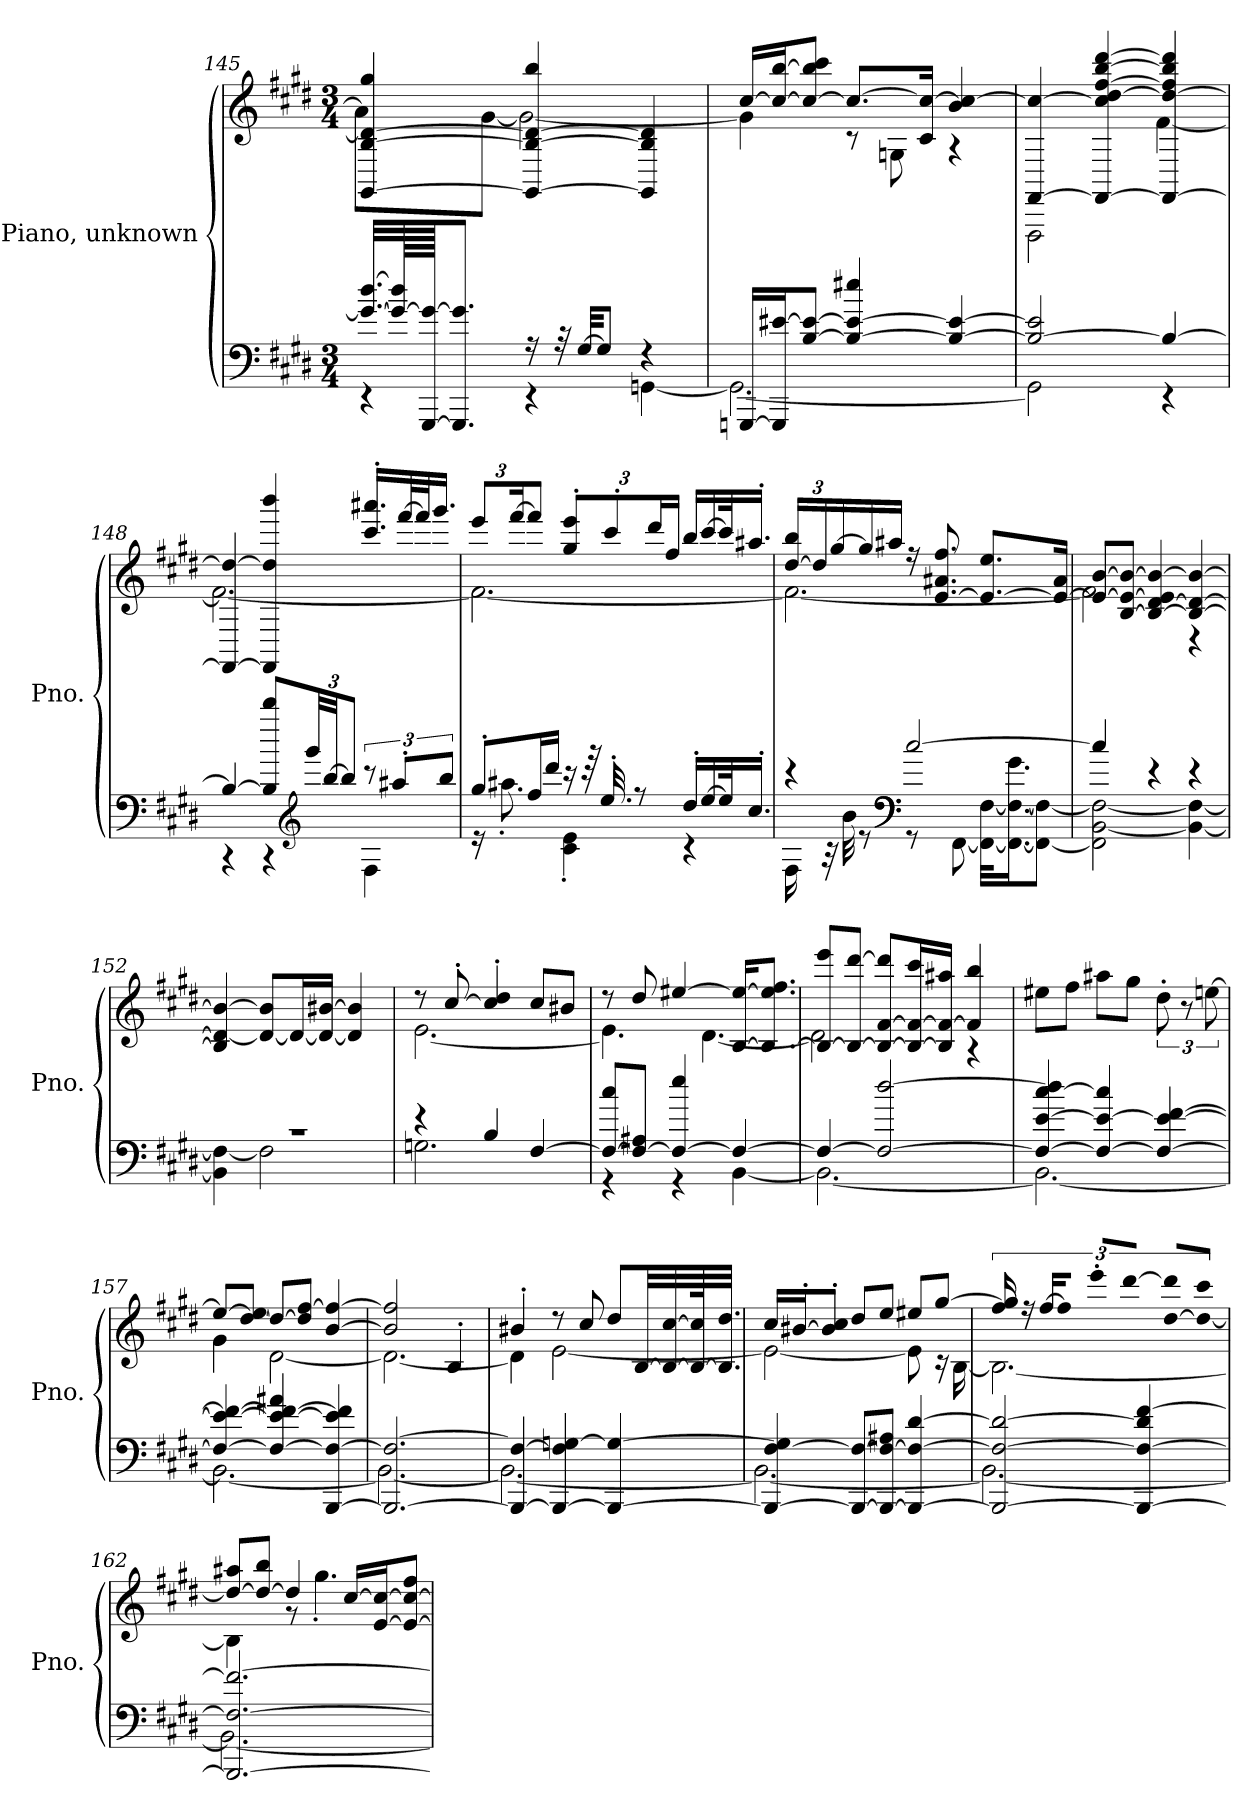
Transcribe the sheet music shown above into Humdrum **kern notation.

**kern	**kern
*part1	*part1
*staff2	*staff1
*I"Piano, unknown	*
*I'Pno.	*
*clefF4	*clefG2
*k[f#c#g#d#]	*k[f#c#g#d#]
*M3/4	*M3/4
=145	=145
*^	*^
32.g/_ [32.dd#/LLL	4r	[4GG#/ [4B/ 4d#/_ 4gg#/	8a#\L]
128g/_ 128dd#/]LL	.	.	.
[128GGG#/ 128g/_JJJJ	.	.	.
8.GGG#/] 8.g/]J	.	.	.
.	.	.	[8g#\J
16r	4r	4GG#/_ 4B/_ 4d#/_ 4bb/	2g#\_
32r	.	.	.
[32G#/KKL	.	.	.
8G#/J]	.	.	.
4r	[4GGn\	4GG#/] 4B/] 4d#/]	.
=146	=146	=146	=146
[16GGGn/LL	2.GG\_	[16cc#/LL	4g#\]
16GGG/] [16e#X/J	.	16cc#/_ [16bb/J	.
[8B/ 8e#/_J	.	8cc#/_ 8bb/] 8ccc#/J	.
4B/_ 4e#/_ 4ee#X/	.	8.cc#/L_	8r
.	.	.	8Gn\
.	.	16c#/ 16cc#/_Jk	.
4B/_ 4e#/_	.	4b/ 4cc#/_	4r
!!LO:LB:g=z	!!
=147	=147	=147	=147
2B/_ 2e#/]	2GG\]	[4FF#/ 4cc#/_	2FFF#\
.	.	4FF#/_ 4cc#/] [4dd#/ [4ff#/ [4bb/ [4ddd#/	.
4B/_	4r	4FF#/_ 4dd#/_ 4ff#/] 4bb/] 4ddd#/]	[4f#\
=148	=148	=148	=148
4B/_	4r	4FF#/_ 4dd#/_	2.f#\_
8B/] 8ddd#/L	4r	4FF#/] 4dd#/] 4bbb/	.
*clefG2	*	*	*
*Xbrackettup	*	*	*
48ggg#/LL	.	.	.
[48bb/JJ	.	.	.
12bb/J]	.	.	.
*brackettup	*	*	*
12r	4F#\	16.ccc#/' 16.aaa#X/'LL	.
12aa#X'/L	.	.	.
.	.	[32fff#/L	.
.	.	32fff#/J]	.
.	.	16.ggg#/JJ	.
12bb/J	.	.	.
=149	=149	=149	=149
*	*	*Xbrackettup	*
8gg#'/L	16r	12eee/L	2.f#\_
.	8.aa#X'\	.	.
.	.	[24fff#/K	.
16ff#/L	.	8fff#/J]	.
16ddd#/JJ	.	.	.
16r	4c#\' 4e\'	12gg#/' 12eee/'L	.
64r	.	.	.
32.ee'/	.	.	.
.	.	12ccc#'/	.
8r	.	.	.
.	.	24ddd#/L	.
.	.	24ff#/JJ	.
16dd#'/LL	4r	16bb/LL	.
[16ee/	.	[16ccc#/	.
32ee/K]	.	32ccc#/K]	.
16.cc#'/JJ	.	16.aa#X'/JJ	.
!!LO:LB:g=z	!!
=150	=150	=150	=150
4r	16F#\	[24dd#/ 24bb/LL	2.f#\_
.	.	24dd#/]	.
.	32r	.	.
.	.	[24gg#/	.
.	32b\	.	.
.	8r	16gg#/]	.
.	.	16aa#X/JJ	.
*clefF4	*	*	*
[2cc#/	8r	16r	.
.	.	[8.e/ 8.a#X/ 8.ff#/	.
.	[8FF#\	.	.
.	32FF#\_ [32F#\KLL	8.e/_ 8.ee/L	.
.	16.FF#\_ 16.F#\_ 16.g#\J	.	.
.	8FF#\_ 8F#\_J	.	.
.	.	16e/_ 16a#/Jk	.
=151	=151	=151	=151
4cc#/]	2FF#\] [2BB\ 2F#\_	8e/_ [8b/L	2f#\]
.	.	[8B/ 8e/_ 8b/_J	.
4r	.	4B/_ [4d#/ 4e/] 4b/_	.
4r	4BB\_ 4F#\_	4B/_ 4d#/_ 4b/_	4r
*	*	*v	*v
=152	=152	=152
2.r	4BB\] 4F#\_	4B/] 4d#/_ 4b/_
.	2F#\]	8d#/_ 8b/]L
.	.	16d#/L_
.	.	16d#/_ [16b#X/JJ
.	.	4d#/] 4b#/]
!!LO:LB:g=z
=153	=153	=153
*	*	*^
4r	2.Gn\	8r	[2.e\
.	.	[8cc#'/	.
4B/	.	4cc#/]' 4dd#/'	.
[4F#/	.	8cc#/L	.
.	.	8b#X/J	.
=154	=154	=154	=154
8F#/_ 8cc#/L	4r	8r	4.e\]
8F#/_ 8A#X/J	.	8dd#/	.
4F#/_ 4ee/	4r	[4ee#X/	.
.	.	.	[4.d#\
4F#/_	[4BB\	[16B/ 16ee#/_KL	.
.	.	8.B/_ 8.ee#/] 8.ff#/J	.
=155	=155	=155	=155
4F#/_	2.BB\_	8B/_ 8eee/L	2d#\]
.	.	8B/_ [8ddd#/J	.
2F#/_ [2dd#/	.	8B/_ [8f#/ 8ddd#/]L	.
.	.	16B/_ 16f#/_ 16ccc#/L	.
.	.	16B/] 16f#/_ 16aa#X/JJ	.
.	.	4f#/] 4bb/	4r
*	*	*v	*v
=156	=156	=156
4F#/_ [4e/ [4cc#/ 4dd#/]	2.BB\_	8ee#X\L
.	.	8ff#\J
4F#/_ 4e/_ 4cc#/]	.	8aa#X\L
.	.	8gg#\J
*	*	*brackettup
4F#/_ 4e/_ [4f#/	.	12dd#'\
.	.	12r
.	.	[12een\
!!LO:LB:g=z
=157	=157	=157
*	*	*^
4F#/_ 4e/_ 4f#/_	2.BB\_	8ee/L_	4g#\
.	.	[8dd#/ 8ee/]J	.
4F#/_ 4e/_ 4f#/_ 4a#X/	.	8dd#/L_	[2d#\
.	.	8dd#/] [8ff#/J	.
[4BBB/ 4F#/_ 4e/] 4f#/]	.	[4b/ 4ff#/_	.
=158	=158	=158	=158
2.BBB/_ 2.F#/_	2.BB\_	2b/] 2ff#/]	2.d#\_
.	.	4B'/	.
=159	=159	=159	=159
4BBB/_ 4F#/_	2.BB\_	4b#X'/	4d#\]
4BBB/_ 4F#/] [4Gn/	.	8r	[2e\
.	.	8cc#/	.
4BBB/_ 4G/_	.	8dd#/L	.
.	.	[32B/LL	.
.	.	32B/_ [32cc#/	.
.	.	64B/_ 64cc#/]K	.
.	.	32.B/] 32.dd#/JJJ	.
=160	=160	=160	=160
4BBB/_ [4F#/ 4G/]	2.BB\_	16cc#/LL	2e\_
.	.	[16b#X'/J	.
.	.	8b#/]' 8cc#/'J	.
8BBB/_ 8F#/_L	.	8dd#/L	.
8BBB/_ 8F#/_ 8A#X/J	.	8ee/J	.
4BBB/_ 4F#/_ [4d#/	.	8ee#X/L	8e\]
.	.	[8gg#/J	16r
.	.	.	[16B\
!!LO:PB:g=z	!!
=161	=161	=161	=161
2BBB/_ 2F#/_ 2d#/_	2.BB\_	24ff#/ 24gg#/]	2.B\_
.	.	24r	.
.	.	[24ff#/KL	.
.	.	8ff#/J]	.
.	.	8eee'/L	.
.	.	[8ddd#/J	.
4BBB/_ 4F#/_ 4d#/] [4f#/	.	[8dd#/ 8ddd#/]L	.
.	.	8dd#/_ 8ccc#/J	.
=162	=162	=162	=162
2.BBB/_ 2.F#/_ 2.f#/_	2.BB\_	8dd#/_ 8aa#X/L	4B\]
.	.	8dd#/_ 8bb/J	.
.	.	4dd#/]	8r
.	.	.	4.gg#'\
.	.	[16cc#/LL	.
.	.	[16e/ 16cc#/_J	.
.	.	8e/_ 8cc#/_ 8ff#/J	.
*v	*v	*	*
*	*v	*v
=	=
*-	*-
